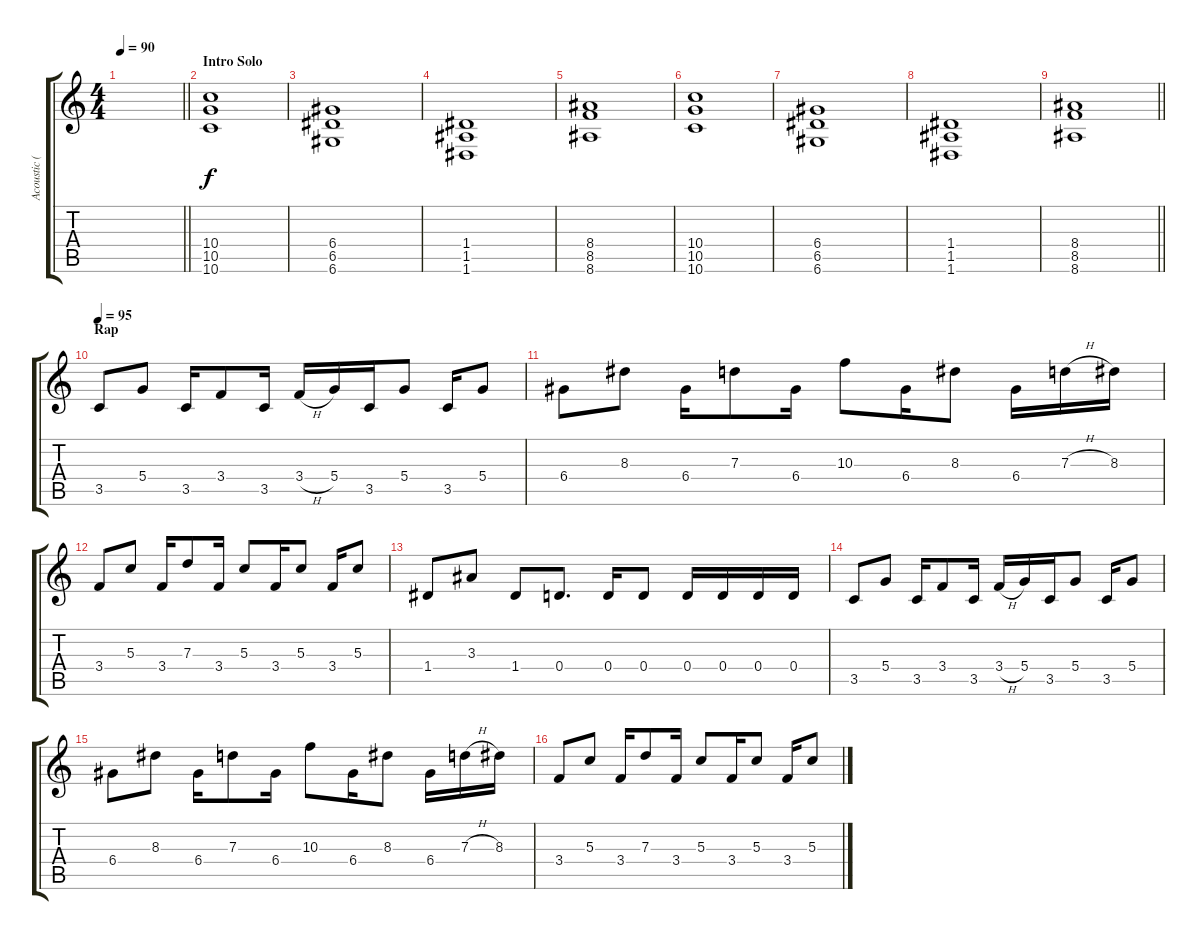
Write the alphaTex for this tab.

\track ("Acoustic (Xulfi)" "Acoustic (") {instrument acousticguitarsteel}
\staff {score tabs}
\tuning (E4 B3 G3 D3 A2 D2) {hide}
\ts (4 4)
\tempo 90
\clef g2
\barLineRight lightlight
\ks c
|
\section ("" "Intro Solo")
(10.4 10.5 10.6).1{volume 16 balance 6 instrument distortionguitar} |
(6.4 6.5 6.6).1 |
(1.4 1.5 1.6).1 |
(8.4 8.5 8.6).1 |
(10.4 10.5 10.6).1 |
(6.4 6.5 6.6).1 |
(1.4 1.5 1.6).1 |
\barLineRight lightlight
(8.4 8.5 8.6).1 |
\section ("" "Rap")
\tempo 95
3.5.8{volume 13 balance 4 instrument acousticguitarsteel} 5.4.8 3.5.16 3.4.8 3.5.16 3.4{h}.16 5.4.16 3.5.16 5.4.8 3.5.16 5.4.8 |
6.4.8 8.3.8 6.4.16 7.3.8 6.4.16 10.3.8 6.4.16 8.3.8 6.4.16 7.3{h}.16 8.3.16 |
3.4.8 5.3.8 3.4.16 7.3.8 3.4.16 5.3.8 3.4.16 5.3.8 3.4.16 5.3.8 |
1.4.8 3.3.8 1.4.8 0.4.8{d} 0.4.16 0.4.8 0.4.16 0.4.16 0.4.16 0.4.16 |
3.5.8 5.4.8 3.5.16 3.4.8 3.5.16 3.4{h}.16 5.4.16 3.5.16 5.4.8 3.5.16 5.4.8 |
6.4.8 8.3.8 6.4.16 7.3.8 6.4.16 10.3.8 6.4.16 8.3.8 6.4.16 7.3{h}.16 8.3.16 |
3.4.8 5.3.8 3.4.16 7.3.8 3.4.16 5.3.8 3.4.16 5.3.8 3.4.16 5.3.8
